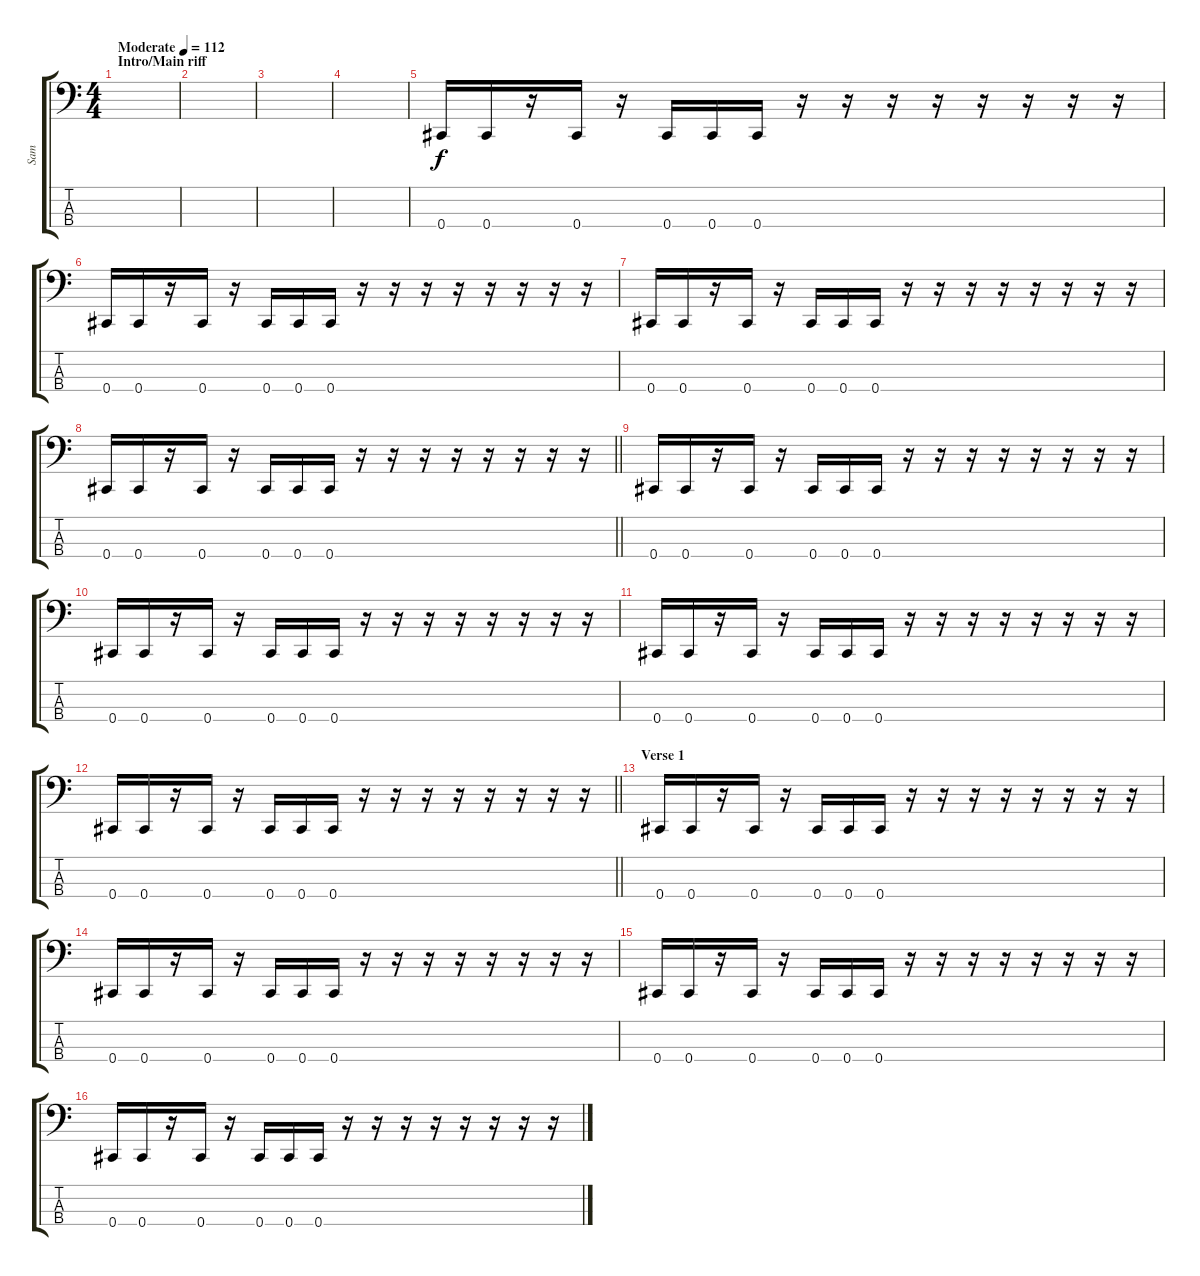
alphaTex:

\track ("Sam" "Sam") {instrument electricbassfinger}
\staff {score tabs}
\tuning (E2 B1 Gb0 Db1) {hide}
\ts (4 4)
\section ("" "Intro/Main riff")
\tempo (112 "Moderate")
\clef f4
\ks c
|
|
|
|
0.4.16{txt ""} 0.4.16 r.16 0.4.16 r.16 0.4.16 0.4.16 0.4.16 r.16 r.16 r.16 r.16 r.16 r.16 r.16 r.16 |
0.4.16 0.4.16 r.16 0.4.16 r.16 0.4.16 0.4.16 0.4.16 r.16 r.16 r.16 r.16 r.16 r.16 r.16 r.16 |
0.4.16 0.4.16 r.16 0.4.16 r.16 0.4.16 0.4.16 0.4.16 r.16 r.16 r.16 r.16 r.16 r.16 r.16 r.16 |
\barLineRight lightlight
0.4.16 0.4.16 r.16 0.4.16 r.16 0.4.16 0.4.16 0.4.16 r.16 r.16 r.16 r.16 r.16 r.16 r.16 r.16 |
\section ("" "")
0.4.16 0.4.16 r.16 0.4.16 r.16 0.4.16 0.4.16 0.4.16 r.16 r.16 r.16 r.16 r.16 r.16 r.16 r.16 |
0.4.16 0.4.16 r.16 0.4.16 r.16 0.4.16 0.4.16 0.4.16 r.16 r.16 r.16 r.16 r.16 r.16 r.16 r.16 |
0.4.16 0.4.16 r.16 0.4.16 r.16 0.4.16 0.4.16 0.4.16 r.16 r.16 r.16 r.16 r.16 r.16 r.16 r.16 |
\barLineRight lightlight
0.4.16 0.4.16 r.16 0.4.16 r.16 0.4.16 0.4.16 0.4.16 r.16 r.16 r.16 r.16 r.16 r.16 r.16 r.16 |
\section ("" "Verse 1")
0.4.16 0.4.16 r.16 0.4.16 r.16 0.4.16 0.4.16 0.4.16 r.16 r.16 r.16 r.16 r.16 r.16 r.16 r.16 |
0.4.16 0.4.16 r.16 0.4.16 r.16 0.4.16 0.4.16 0.4.16 r.16 r.16 r.16 r.16 r.16 r.16 r.16 r.16 |
0.4.16 0.4.16 r.16 0.4.16 r.16 0.4.16 0.4.16 0.4.16 r.16 r.16 r.16 r.16 r.16 r.16 r.16 r.16 |
0.4.16 0.4.16 r.16 0.4.16 r.16 0.4.16 0.4.16 0.4.16 r.16 r.16 r.16 r.16 r.16 r.16 r.16 r.16
